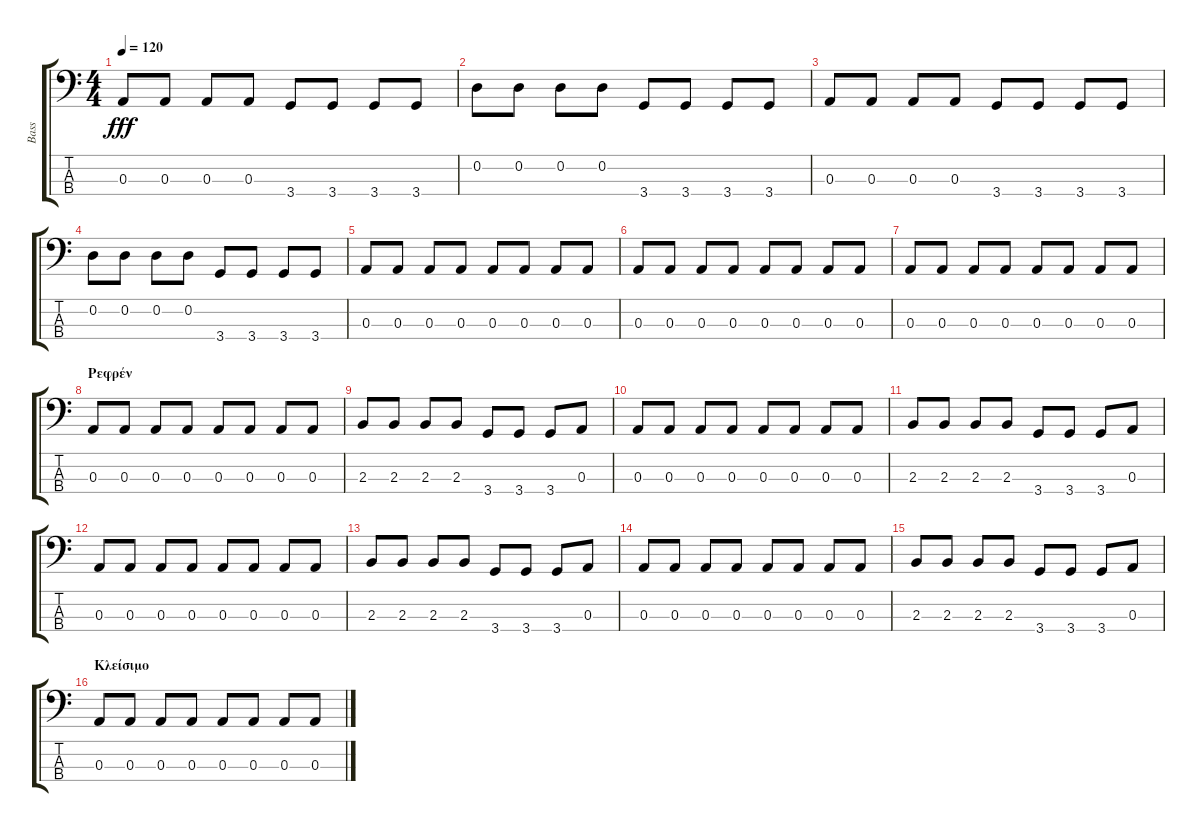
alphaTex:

\track ("Bass" "Bass") {instrument electricbassfinger}
\staff {score tabs}
\tuning (G2 D2 A1 E1) {hide}
\ts (4 4)
\tempo 120
\clef f4
\ks c
0.3.8{dy fff} 0.3.8 0.3.8 0.3.8 3.4.8 3.4.8 3.4.8 3.4.8 |
0.2.8 0.2.8 0.2.8 0.2.8 3.4.8 3.4.8 3.4.8 3.4.8 |
0.3.8 0.3.8 0.3.8 0.3.8 3.4.8 3.4.8 3.4.8 3.4.8 |
0.2.8 0.2.8 0.2.8 0.2.8 3.4.8 3.4.8 3.4.8 3.4.8 |
0.3.8 0.3.8 0.3.8 0.3.8 0.3.8 0.3.8 0.3.8 0.3.8 |
0.3.8 0.3.8 0.3.8 0.3.8 0.3.8 0.3.8 0.3.8 0.3.8 |
0.3.8 0.3.8 0.3.8 0.3.8 0.3.8 0.3.8 0.3.8 0.3.8 |
\section ("" "Ρεφρέν")
0.3.8 0.3.8 0.3.8 0.3.8 0.3.8 0.3.8 0.3.8 0.3.8 |
2.3.8 2.3.8 2.3.8 2.3.8 3.4.8 3.4.8 3.4.8 0.3.8 |
0.3.8 0.3.8 0.3.8 0.3.8 0.3.8 0.3.8 0.3.8 0.3.8 |
2.3.8 2.3.8 2.3.8 2.3.8 3.4.8 3.4.8 3.4.8 0.3.8 |
0.3.8 0.3.8 0.3.8 0.3.8 0.3.8 0.3.8 0.3.8 0.3.8 |
2.3.8 2.3.8 2.3.8 2.3.8 3.4.8 3.4.8 3.4.8 0.3.8 |
0.3.8 0.3.8 0.3.8 0.3.8 0.3.8 0.3.8 0.3.8 0.3.8 |
2.3.8 2.3.8 2.3.8 2.3.8 3.4.8 3.4.8 3.4.8 0.3.8 |
\section ("" "Κλείσιμο")
0.3.8 0.3.8 0.3.8 0.3.8 0.3.8 0.3.8 0.3.8 0.3.8
